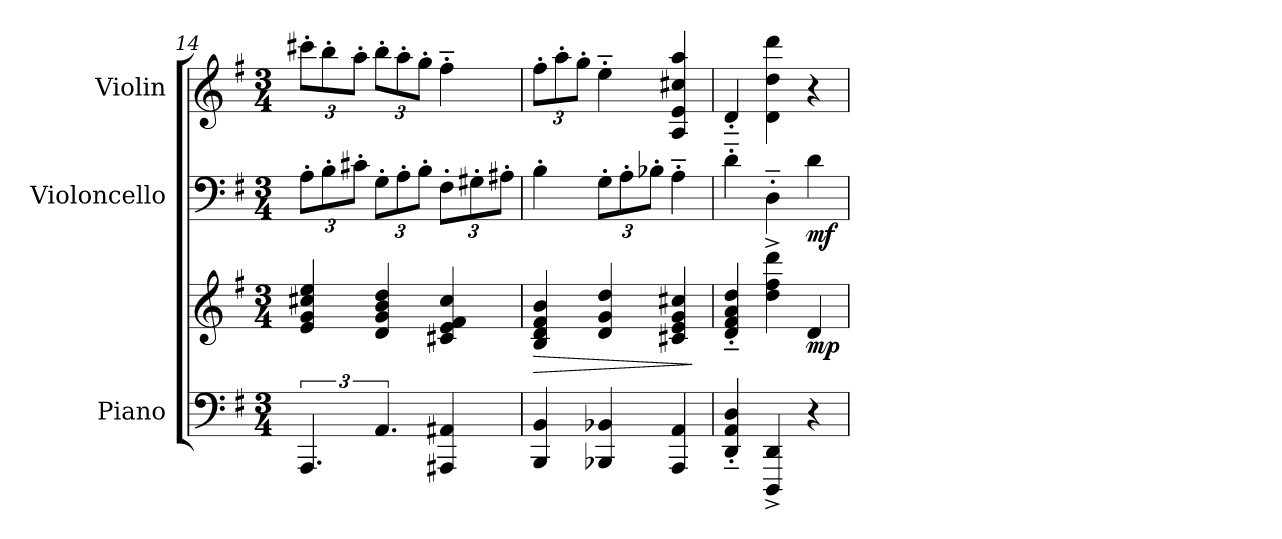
**kern	**kern	**dynam	**kern	**dynam	**kern
*part3	*part3	*part3	*part2	*part2	*part1
*staff4	*staff3	*staff3/4	*staff2	*staff2	*staff1
*I"Piano	*	*	*I"Violoncello	*	*I"Violin
*I'Pno.	*	*	*I'Vc.	*	*I'Vln.
*clefF4	*clefG2	*	*clefF4	*	*clefG2
*k[f#]	*k[f#]	*	*k[f#]	*	*k[f#]
*M3/4	*M3/4	*	*M3/4	*	*M3/4
*	*	*	*Xbrackettup	*	*Xbrackettup
=14	=14	=14	=14	=14	=14
6.AAA/	4e/ 4g/ 4cc#X/ 4ee/	.	12A'\L	.	12ccc#X'\L
.	.	.	12B'\	.	12bb'\
.	.	.	12c#X'\J	.	12aa'\J
6.AA/	4d/ 4g/ 4b/ 4dd/	.	12G'\L	.	12bb'\L
.	.	.	12A'\	.	12aa'\
.	.	.	12B'\J	.	12gg'\J
4AAA#X/ 4AA#X/	4c#X/ 4e/ 4f#/ 4cc#/	.	12F#'\L	.	4ff#'~\
.	.	.	12G#X'\	.	.
.	.	.	12A#X'\J	.	.
=15	=15	=15	=15	=15	=15
!	!	!LO:HP:b	!	!	!
4BBB/ 4BB/	4B/ 4d/ 4f#/ 4b/	>	4B'\	.	12ff#'\L
.	.	.	.	.	12aa'\
.	.	.	.	.	12gg'\J
4BBB-X/ 4BB-X/	4d/ 4g/ 4dd/	.	12G'\L	.	4ee'~\
.	.	.	12A'\	.	.
.	.	.	12B-X'\J	.	.
4AAA/ 4AA/	4c#X/ 4e/ 4g/ 4cc#X/	.	4A'~\	.	4A/ 4e/ 4cc#X/ 4aa/
.	.	]	.	.	.
=16	=16	=16	=16	=16	=16
4DD/'~ 4AA/'~ 4D/'~	4d/'~ 4f#/'~ 4a/'~ 4dd/'~	.	4d'~\	.	4d'~/
4DDD/^> 4DD/^>	4dd\^ 4ff#\^ 4ddd\^	.	4D'~\	.	4d\ 4dd\ 4ddd\
!	!	!LO:DY:b	!	!LO:DY:b	!
4r	4d/	mp	4d\	mf	4r
=	=	=	=	=	=
*-	*-	*-	*-	*-	*-
